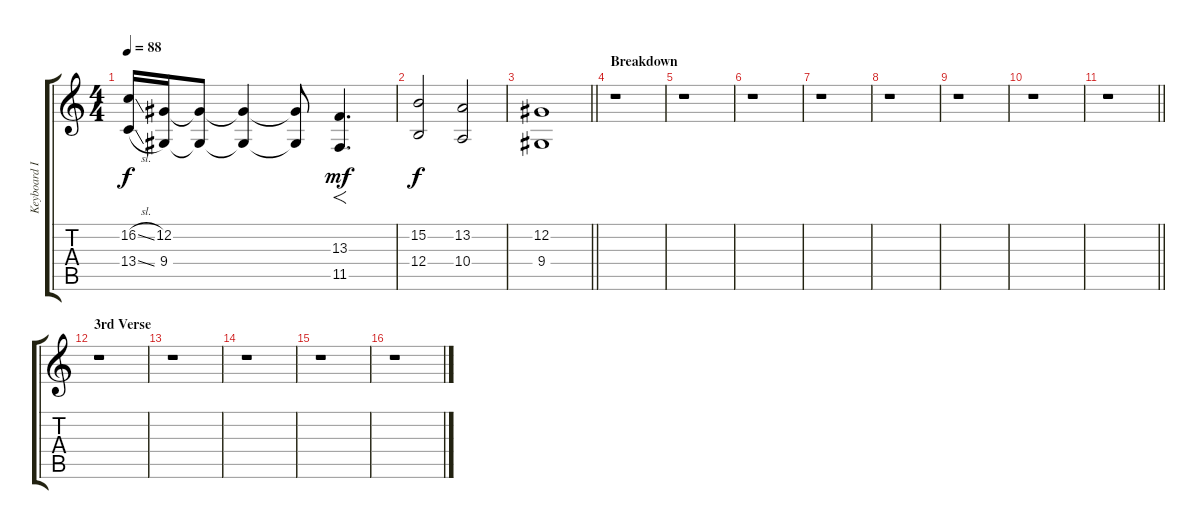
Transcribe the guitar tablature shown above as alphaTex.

\track ("Keyboard I" "Keyboard I") {instrument synthstrings2}
\staff {score tabs}
\tuning (Db4 Ab3 E3 B2 Gb2 Db2) {hide}
\ts (4 4)
\tempo 88
\clef g2
\ks c
(16.2{sl} 13.4{sl}).16{dy f} (12.2 9.4).16 (12.2{t} 9.4{t}).8 (12.2{t} 9.4{t}).4 (12.2{t} 9.4{t}).8 (13.3 11.5).4{f d dy mf} |
(15.2 12.4).2{dy f} (13.2 10.4).2 |
\barLineRight lightlight
(12.2 9.4).1 |
\section ("" "Breakdown")
r.1 |
r.1 |
r.1 |
r.1 |
r.1 |
r.1 |
r.1 |
\barLineRight lightlight
r.1 |
\section ("" "3rd Verse")
r.1 |
r.1 |
r.1 |
r.1 |
r.1
